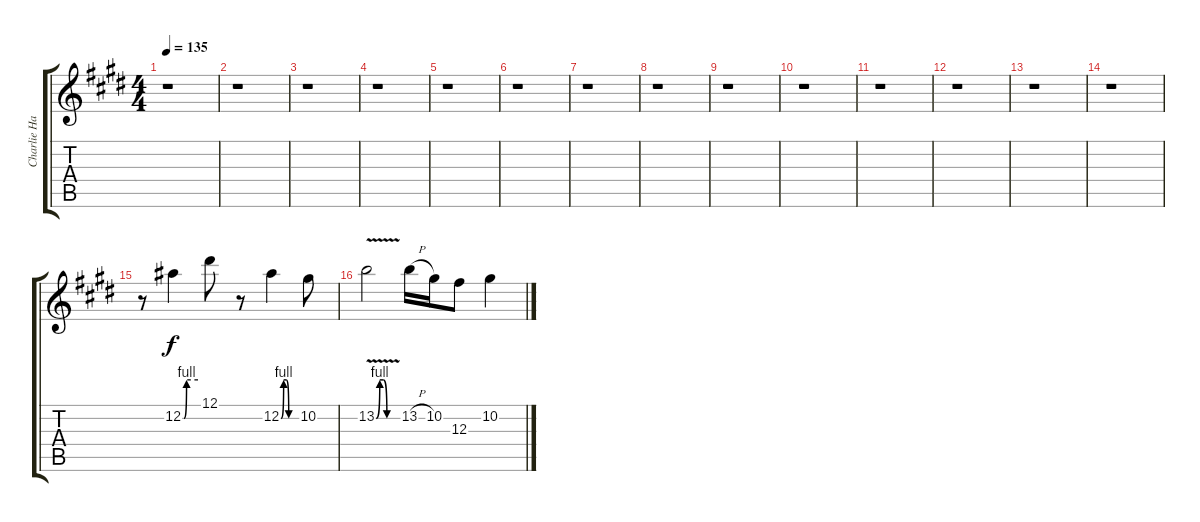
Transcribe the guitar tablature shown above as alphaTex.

\track ("Charlie Hargrett Guitar II" "Charlie Ha") {instrument overdrivenguitar}
\staff {score tabs}
\tuning (Eb4 Bb3 Gb3 Db3 Ab2 Eb2) {hide}
\ts (4 4)
\tempo 135
\clef g2
\ks e
r.1{dy f} |
r.1 |
r.1 |
r.1 |
r.1 |
r.1 |
r.1 |
r.1 |
r.1 |
r.1 |
r.1 |
r.1 |
r.1 |
r.1 |
r.8 12.2{be (custom 0 0 5 0 15 4 60 4)}.4{volume 14 instrument overdrivenguitar} 12.1.8 r.8 12.2{be (custom 0 0 10 4 20 4 30 0 60 0)}.4 10.2.8 |
13.2{be (custom 0 0 10 4 20 4 30 0 60 0) v}.2 13.2{h}.16 10.2.16 12.3.8 10.2.4
